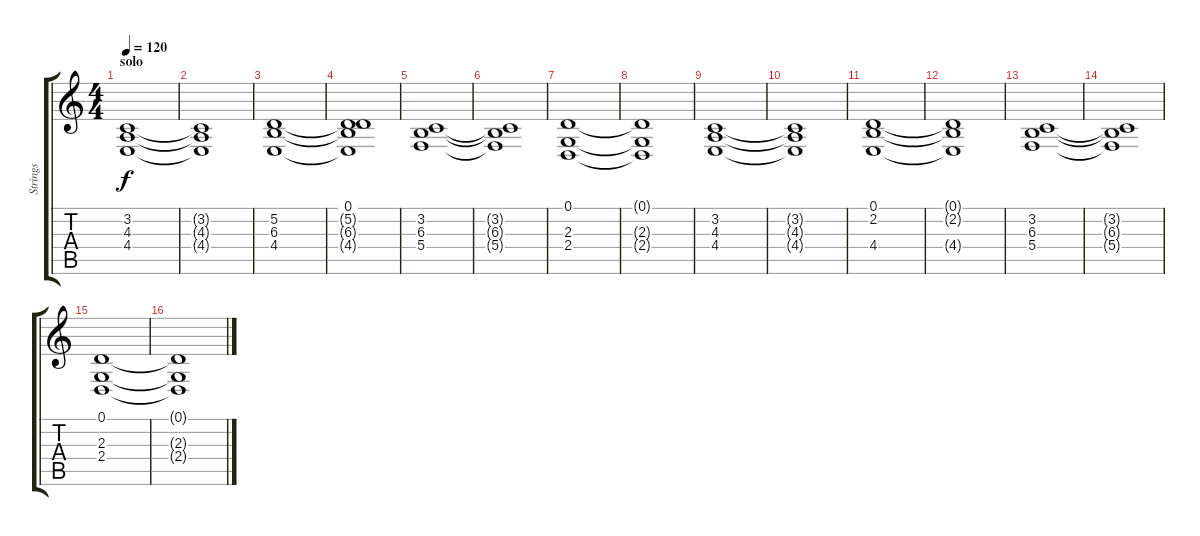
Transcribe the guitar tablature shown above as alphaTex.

\track ("Strings" "Strings") {instrument stringensemble1}
\staff {score tabs}
\tuning (D4 A3 F3 C3 G2 C2) {hide}
\ts (4 4)
\section ("" "solo")
\tempo 120
\clef g2
\ks c
(3.2 4.3 4.4).1{dy f} |
(3.2{t} 4.3{t} 4.4{t}).1 |
(5.2 6.3 4.4).1 |
(0.1 5.2{t} 6.3{t} 4.4{t}).1 |
(3.2 6.3 5.4).1 |
(3.2{t} 6.3{t} 5.4{t}).1 |
(0.1 2.3 2.4).1 |
(0.1{t} 2.3{t} 2.4{t}).1 |
(3.2 4.3 4.4).1 |
(3.2{t} 4.3{t} 4.4{t}).1 |
(0.1 2.2 4.4).1 |
(0.1{t} 2.2{t} 4.4{t}).1 |
(3.2 6.3 5.4).1 |
(3.2{t} 6.3{t} 5.4{t}).1 |
(0.1 2.3 2.4).1 |
(0.1{t} 2.3{t} 2.4{t}).1
